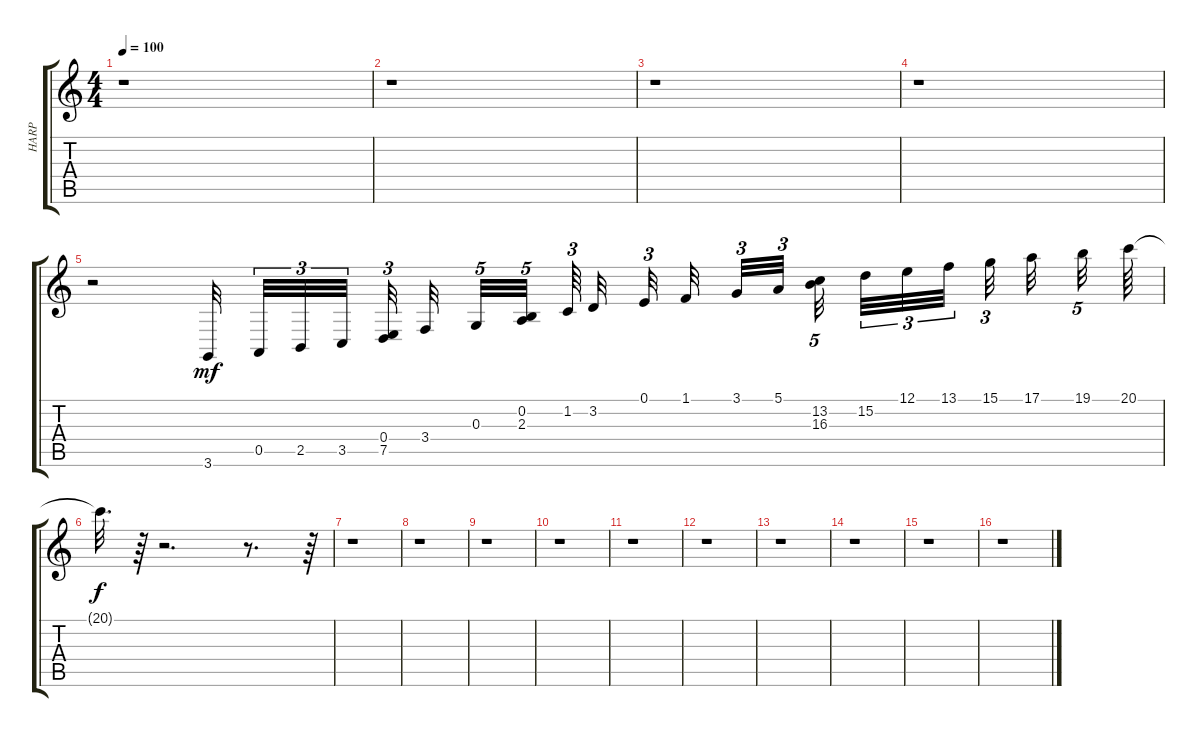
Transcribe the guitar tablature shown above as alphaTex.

\track ("HARP" "HARP") {instrument orchestralharp}
\staff {score tabs}
\tuning (E4 B3 G3 D3 A2 E2) {hide}
\ts (4 4)
\tempo 100
\clef g2
\ks c
r.1{dy mf} |
r.1 |
r.1 |
r.1 |
r.2 3.6.32 0.5.32{tu (3 2)} 2.5.32{tu (3 2)} 3.5.32{tu (3 2)} (0.4 7.5).32{tu (3 2)} 3.4.32 0.3.32{tu (5 4)} (0.2 2.3).32{tu (5 4)} 1.2.64{tu (3 2)} 3.2.32 0.1.32{tu (3 2)} 1.1.32 3.1.32{tu (3 2)} 5.1.32{tu (3 2)} (13.2 16.3).32{tu (5 4)} 15.2.32{tu (3 2)} 12.1.32{tu (3 2)} 13.1.32{tu (3 2)} 15.1.32{tu (3 2)} 17.1.32 19.1.32{tu (5 4)} 20.1.64 |
20.1{t}.32{d dy f} r.64 r.2{d} r.8{d} r.64 |
r.1 |
r.1 |
r.1 |
r.1 |
r.1 |
r.1 |
r.1 |
r.1 |
r.1 |
r.1
